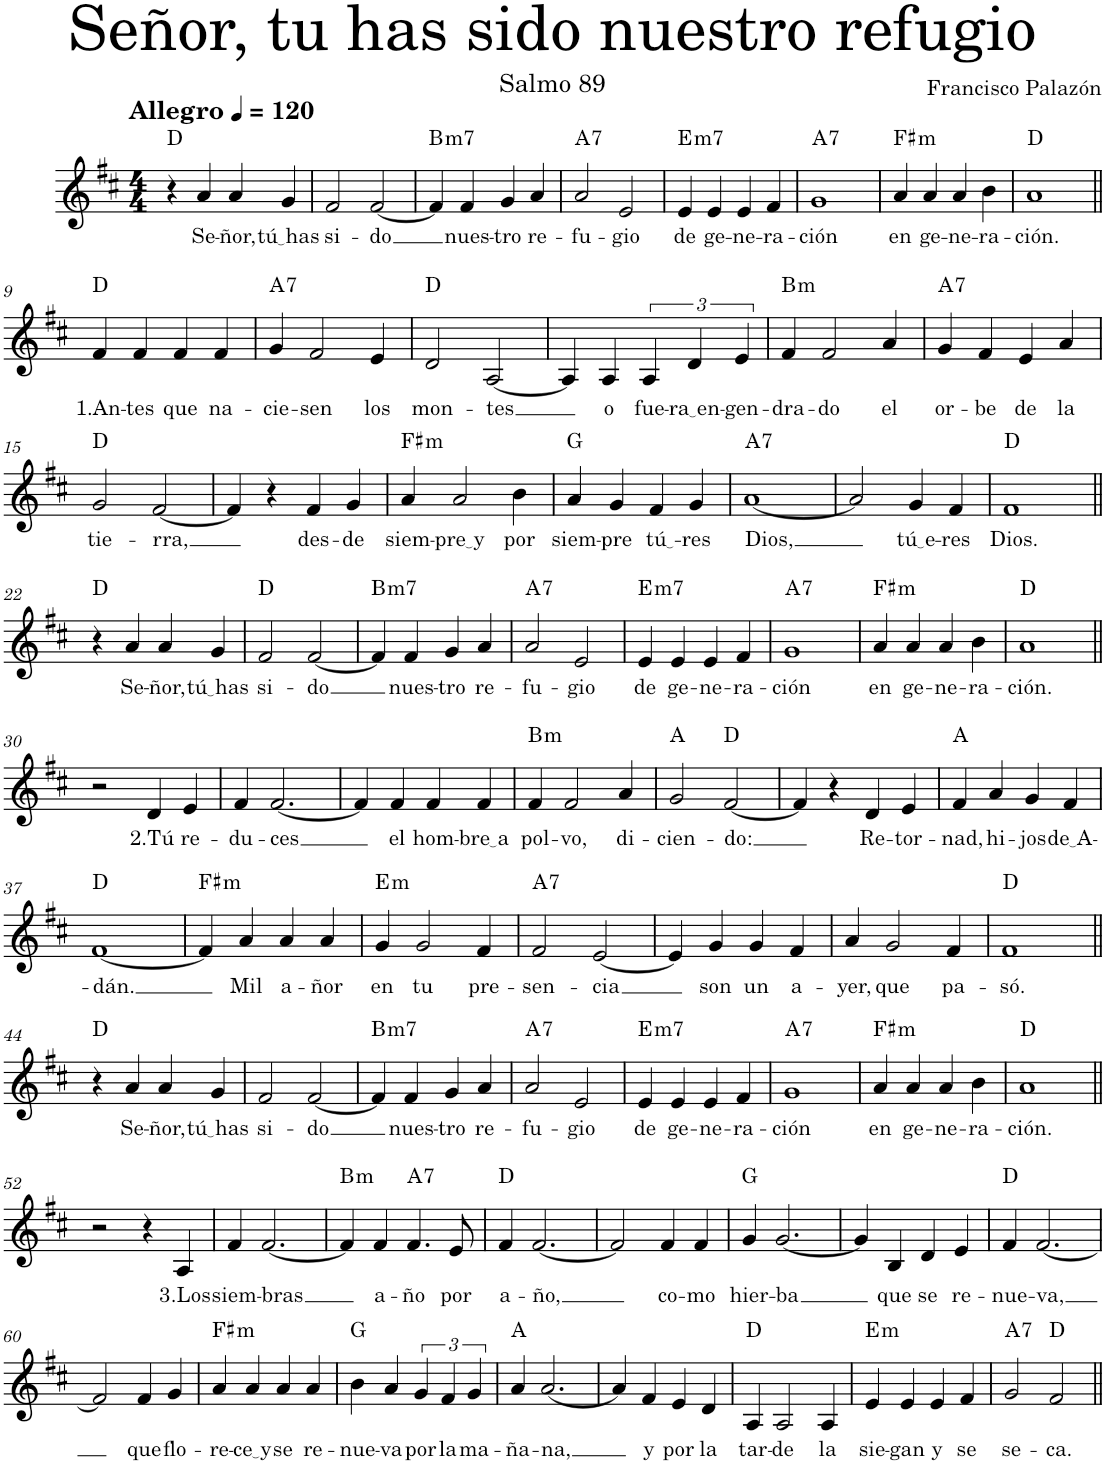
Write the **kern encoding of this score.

**kern	**text	**harte
*part1	*part1	*part1
*staff1	*staff1	*
*I"Soprano	*	*
*I'S.	*	*
*clefG2	*	*
*k[f#c#]	*	*
*M4/4	*	*
*MM120	*	*
=1	=1	=1
!LO:TX:a:B:t=Allegro	!	!
4r	.	D:maj
!	!LO:LY:b	!
4a/	Se-	.
!	!LO:LY:b	!
4a/	-ñor,	.
!	!LO:LY:b	!
4g/	tú has	.
=2	=2	=2
!	!LO:LY:b	!
2f#/	si-	.
!	!LO:LY:b	!
[2f#/	-do	.
=3	=3	=3
!	!	!LO:H:kt=m7
4f#/]	.	B:min7
!	!LO:LY:b	!
4f#/	nues-	.
!	!LO:LY:b	!
4g/	-tro	.
!	!LO:LY:b	!
4a/	re-	.
=4	=4	=4
!	!LO:LY:b	!LO:H:kt=7
2a/	-fu-	A:7
!	!LO:LY:b	!
2e/	-gio	.
=5	=5	=5
!	!LO:LY:b	!LO:H:kt=m7
4e/	de	E:min7
!	!LO:LY:b	!
4e/	ge-	.
!	!LO:LY:b	!
4e/	-ne-	.
!	!LO:LY:b	!
4f#/	-ra-	.
=6	=6	=6
!	!LO:LY:b	!LO:H:kt=7
1g	-ción	A:7
=7	=7	=7
!	!LO:LY:b	!LO:H:kt=m
4a/	en	F#:min
!	!LO:LY:b	!
4a/	ge-	.
!	!LO:LY:b	!
4a/	-ne-	.
!	!LO:LY:b	!
4b\	-ra-	.
=8	=8	=8
!	!LO:LY:b	!
1a	-ción.	D:maj
!!LO:LB:g=z
=9||	=9||	=9||
!	!LO:LY:b	!
4f#/	1.An-	D:maj
!	!LO:LY:b	!
4f#/	-tes	.
!	!LO:LY:b	!
4f#/	que	.
!	!LO:LY:b	!
4f#/	na-	.
=10	=10	=10
!	!LO:LY:b	!LO:H:kt=7
4g/	-cie-	A:7
!	!LO:LY:b	!
2f#/	-sen	.
!	!LO:LY:b	!
4e/	los	.
=11	=11	=11
!	!LO:LY:b	!
2d/	mon-	D:maj
!	!LO:LY:b	!
[2A/	-tes	.
=12	=12	=12
4A/]	.	.
!	!LO:LY:b	!
4A/	o	.
!	!LO:LY:b	!
6A/	fue-	.
!	!LO:LY:b	!
6d/	ra en	.
!	!LO:LY:b	!
6e/	-gen-	.
=13	=13	=13
!	!LO:LY:b	!LO:H:kt=m
4f#/	-dra-	B:min
!	!LO:LY:b	!
2f#/	-do	.
!	!LO:LY:b	!
4a/	el	.
=14	=14	=14
!	!LO:LY:b	!LO:H:kt=7
4g/	or-	A:7
!	!LO:LY:b	!
4f#/	-be	.
!	!LO:LY:b	!
4e/	de	.
!	!LO:LY:b	!
4a/	la	.
!!LO:LB:g=z
=15	=15	=15
!	!LO:LY:b	!
2g/	tie-	D:maj
!	!LO:LY:b	!
[2f#/	-rra,	.
=16	=16	=16
4f#/]	.	.
4r	.	.
!	!LO:LY:b	!
4f#/	des-	.
!	!LO:LY:b	!
4g/	-de	.
=17	=17	=17
!	!LO:LY:b	!LO:H:kt=m
4a/	siem-	F#:min
!	!LO:LY:b	!
2a/	pre y	.
!	!LO:LY:b	!
4b\	por	.
=18	=18	=18
!	!LO:LY:b	!
4a/	siem-	G:maj
!	!LO:LY:b	!
4g/	-pre	.
!	!LO:LY:b	!
4f#/	tú	.
!	!LO:LY:b	!
4g/	-res	.
=19	=19	=19
!	!LO:LY:b	!LO:H:kt=7
[1a	Dios,	A:7
=20	=20	=20
2a/]	.	.
!	!LO:LY:b	!
4g/	tú e	.
!	!LO:LY:b	!
4f#/	-res	.
=21	=21	=21
!	!LO:LY:b	!
1f#	Dios.	D:maj
!!LO:LB:g=z
=22||	=22||	=22||
4r	.	D:maj
!	!LO:LY:b	!
4a/	Se-	.
!	!LO:LY:b	!
4a/	-ñor,	.
!	!LO:LY:b	!
4g/	tú has	.
=23	=23	=23
!	!LO:LY:b	!
2f#/	si-	D:maj
!	!LO:LY:b	!
[2f#/	-do	.
=24	=24	=24
!	!	!LO:H:kt=m7
4f#/]	.	B:min7
!	!LO:LY:b	!
4f#/	nues-	.
!	!LO:LY:b	!
4g/	-tro	.
!	!LO:LY:b	!
4a/	re-	.
=25	=25	=25
!	!LO:LY:b	!LO:H:kt=7
2a/	-fu-	A:7
!	!LO:LY:b	!
2e/	-gio	.
=26	=26	=26
!	!LO:LY:b	!LO:H:kt=m7
4e/	de	E:min7
!	!LO:LY:b	!
4e/	ge-	.
!	!LO:LY:b	!
4e/	-ne-	.
!	!LO:LY:b	!
4f#/	-ra-	.
=27	=27	=27
!	!LO:LY:b	!LO:H:kt=7
1g	-ción	A:7
=28	=28	=28
!	!LO:LY:b	!LO:H:kt=m
4a/	en	F#:min
!	!LO:LY:b	!
4a/	ge-	.
!	!LO:LY:b	!
4a/	-ne-	.
!	!LO:LY:b	!
4b\	-ra-	.
=29	=29	=29
!	!LO:LY:b	!
1a	-ción.	D:maj
!!LO:LB:g=z
=30||	=30||	=30||
2r	.	.
!	!LO:LY:b	!
4d/	2.Tú	.
!	!LO:LY:b	!
4e/	re-	.
=31	=31	=31
!	!LO:LY:b	!
4f#/	-du-	.
!	!LO:LY:b	!
[2.f#/	-ces	.
=32	=32	=32
4f#/]	.	.
!	!LO:LY:b	!
4f#/	el	.
!	!LO:LY:b	!
4f#/	hom-	.
!	!LO:LY:b	!
4f#/	bre a	.
=33	=33	=33
!	!LO:LY:b	!LO:H:kt=m
4f#/	pol-	B:min
!	!LO:LY:b	!
2f#/	-vo,	.
!	!LO:LY:b	!
4a/	di-	.
=34	=34	=34
!	!LO:LY:b	!
2g/	-cien-	A:maj
!	!LO:LY:b	!
[2f#/	-do:	D:maj
=35	=35	=35
4f#/]	.	.
4r	.	.
!	!LO:LY:b	!
4d/	Re-	.
!	!LO:LY:b	!
4e/	-tor-	.
=36	=36	=36
!	!LO:LY:b	!
4f#/	-nad,	A:maj
!	!LO:LY:b	!
4a/	hi-	.
!	!LO:LY:b	!
4g/	-jos	.
!	!LO:LY:b	!
4f#/	de A	.
!!LO:LB:g=z
=37	=37	=37
!	!LO:LY:b	!
[1f#	-dán.	D:maj
=38	=38	=38
!	!	!LO:H:kt=m
4f#/]	.	F#:min
!	!LO:LY:b	!
4a/	Mil	.
!	!LO:LY:b	!
4a/	a-	.
!	!LO:LY:b	!
4a/	-ñor	.
=39	=39	=39
!	!LO:LY:b	!LO:H:kt=m
4g/	en	E:min
!	!LO:LY:b	!
2g/	tu	.
!	!LO:LY:b	!
4f#/	pre-	.
=40	=40	=40
!	!LO:LY:b	!LO:H:kt=7
2f#/	-sen-	A:7
!	!LO:LY:b	!
[2e/	-cia	.
=41	=41	=41
4e/]	.	.
!	!LO:LY:b	!
4g/	son	.
!	!LO:LY:b	!
4g/	un	.
!	!LO:LY:b	!
4f#/	a-	.
=42	=42	=42
!	!LO:LY:b	!
4a/	-yer,	.
!	!LO:LY:b	!
2g/	que	.
!	!LO:LY:b	!
4f#/	pa-	.
=43	=43	=43
!	!LO:LY:b	!
1f#	-só.	D:maj
!!LO:LB:g=z
=44||	=44||	=44||
4r	.	D:maj
!	!LO:LY:b	!
4a/	Se-	.
!	!LO:LY:b	!
4a/	-ñor,	.
!	!LO:LY:b	!
4g/	tú has	.
=45	=45	=45
!	!LO:LY:b	!
2f#/	si-	.
!	!LO:LY:b	!
[2f#/	-do	.
=46	=46	=46
!	!	!LO:H:kt=m7
4f#/]	.	B:min7
!	!LO:LY:b	!
4f#/	nues-	.
!	!LO:LY:b	!
4g/	-tro	.
!	!LO:LY:b	!
4a/	re-	.
=47	=47	=47
!	!LO:LY:b	!LO:H:kt=7
2a/	-fu-	A:7
!	!LO:LY:b	!
2e/	-gio	.
=48	=48	=48
!	!LO:LY:b	!LO:H:kt=m7
4e/	de	E:min7
!	!LO:LY:b	!
4e/	ge-	.
!	!LO:LY:b	!
4e/	-ne-	.
!	!LO:LY:b	!
4f#/	-ra-	.
=49	=49	=49
!	!LO:LY:b	!LO:H:kt=7
1g	-ción	A:7
=50	=50	=50
!	!LO:LY:b	!LO:H:kt=m
4a/	en	F#:min
!	!LO:LY:b	!
4a/	ge-	.
!	!LO:LY:b	!
4a/	-ne-	.
!	!LO:LY:b	!
4b\	-ra-	.
=51	=51	=51
!	!LO:LY:b	!
1a	-ción.	D:maj
!!LO:LB:g=z
=52||	=52||	=52||
2r	.	.
4r	.	.
!	!LO:LY:b	!
4A/	3.Los	.
=53	=53	=53
!	!LO:LY:b	!
4f#/	siem-	.
!	!LO:LY:b	!
[2.f#/	-bras	.
=54	=54	=54
!	!	!LO:H:kt=m
4f#/]	.	B:min
!	!LO:LY:b	!
4f#/	a-	.
!	!LO:LY:b	!LO:H:kt=7
4.f#/	-ño	A:7
!	!LO:LY:b	!
8e/	por	.
=55	=55	=55
!	!LO:LY:b	!
4f#/	a-	D:maj
!	!LO:LY:b	!
[2.f#/	-ño,	.
=56	=56	=56
2f#/]	.	.
!	!LO:LY:b	!
4f#/	co-	.
!	!LO:LY:b	!
4f#/	-mo	.
=57	=57	=57
!	!LO:LY:b	!
4g/	hier-	G:maj
!	!LO:LY:b	!
[2.g/	-ba	.
=58	=58	=58
4g/]	.	.
!	!LO:LY:b	!
4B/	que	.
!	!LO:LY:b	!
4d/	se	.
!	!LO:LY:b	!
4e/	re-	.
=59	=59	=59
!	!LO:LY:b	!
4f#/	-nue-	D:maj
!	!LO:LY:b	!
[2.f#/	-va,	.
!!LO:LB:g=z
=60	=60	=60
2f#/]	.	.
!	!LO:LY:b	!
4f#/	que	.
!	!LO:LY:b	!
4g/	flo-	.
=61	=61	=61
!	!LO:LY:b	!LO:H:kt=m
4a/	-re-	F#:min
!	!LO:LY:b	!
4a/	ce y	.
!	!LO:LY:b	!
4a/	se	.
!	!LO:LY:b	!
4a/	re-	.
=62	=62	=62
!	!LO:LY:b	!
4b\	-nue-	G:maj
!	!LO:LY:b	!
4a/	-va	.
!	!LO:LY:b	!
6g/	por	.
!	!LO:LY:b	!
6f#/	la	.
!	!LO:LY:b	!
6g/	ma-	.
=63	=63	=63
!	!LO:LY:b	!
4a/	-ña-	A:maj
!	!LO:LY:b	!
[2.a/	-na,	.
=64	=64	=64
4a/]	.	.
!	!LO:LY:b	!
4f#/	y	.
!	!LO:LY:b	!
4e/	por	.
!	!LO:LY:b	!
4d/	la	.
=65	=65	=65
!	!LO:LY:b	!
4A/	tar-	D:maj
!	!LO:LY:b	!
2A/	-de	.
!	!LO:LY:b	!
4A/	la	.
=66	=66	=66
!	!LO:LY:b	!LO:H:kt=m
4e/	sie-	E:min
!	!LO:LY:b	!
4e/	-gan	.
!	!LO:LY:b	!
4e/	y	.
!	!LO:LY:b	!
4f#/	se	.
=67	=67	=67
!	!LO:LY:b	!LO:H:kt=7
2g/	se-	A:7
!	!LO:LY:b	!
2f#/	-ca.	D:maj
=||	=||	=||
*-	*-	*-
